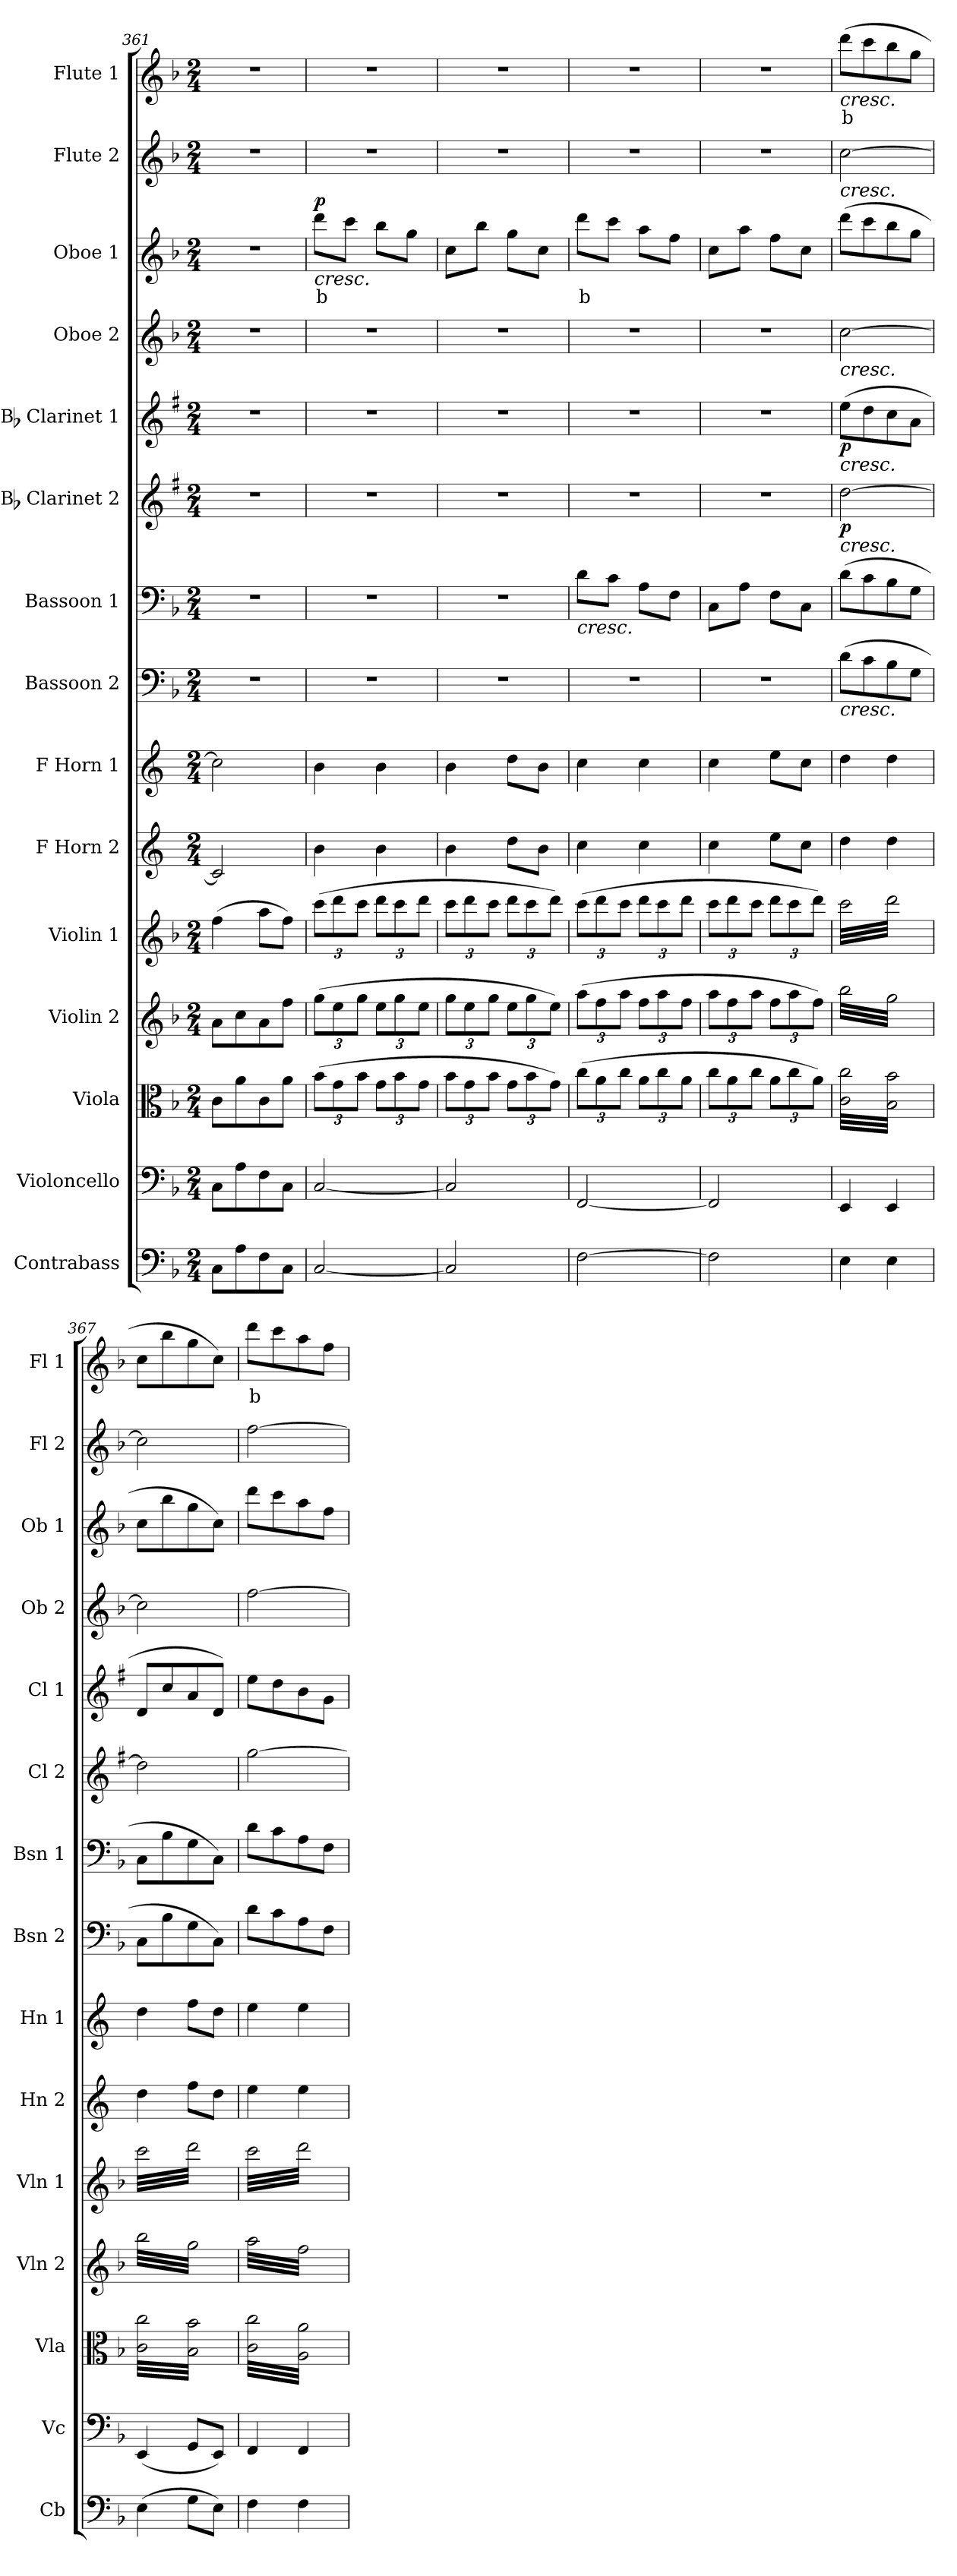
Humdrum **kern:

**kern	**kern	**kern	**kern	**kern	**kern	**kern	**kern	**kern	**kern	**dynam	**kern	**dynam	**kern	**kern	**text	**dynam	**kern	**kern	**text
*part15	*part14	*part13	*part12	*part11	*part10	*part9	*part8	*part7	*part6	*part6	*part5	*part5	*part4	*part3	*part3	*part3	*part2	*part1	*part1
*staff15	*staff14	*staff13	*staff12	*staff11	*staff10	*staff9	*staff8	*staff7	*staff6	*staff6	*staff5	*staff5	*staff4	*staff3	*staff3	*staff3	*staff2	*staff1	*staff1
*I"Contrabass	*I"Violoncello	*I"Viola	*I"Violin 2	*I"Violin 1	*I"F Horn 2	*I"F Horn 1	*I"Bassoon 2	*I"Bassoon 1	*I"Bb Clarinet 2	*	*I"Bb Clarinet 1	*	*I"Oboe 2	*I"Oboe 1	*	*	*I"Flute 2	*I"Flute 1	*
*I'Cb	*I'Vc	*I'Vla	*I'Vln 2	*I'Vln 1	*I'Hn 2	*I'Hn 1	*I'Bsn 2	*I'Bsn 1	*I'Cl 2	*	*I'Cl 1	*	*I'Ob 2	*I'Ob 1	*	*	*I'Fl 2	*I'Fl 1	*
*clefF4	*clefF4	*clefC3	*clefG2	*clefG2	*clefG2	*clefG2	*clefF4	*clefF4	*clefG2	*	*clefG2	*	*clefG2	*clefG2	*	*	*clefG2	*clefG2	*
*ITrd7c12	*	*	*	*	*ITrd4c7	*ITrd4c7	*	*	*ITrd1c2	*	*ITrd1c2	*	*	*	*	*	*	*	*
*k[b-]	*k[b-]	*k[b-]	*k[b-]	*k[b-]	*k[b-]	*k[b-]	*k[b-]	*k[b-]	*k[b-]	*	*k[b-]	*	*k[b-]	*k[b-]	*	*	*k[b-]	*k[b-]	*
*M2/4	*M2/4	*M2/4	*M2/4	*M2/4	*M2/4	*M2/4	*M2/4	*M2/4	*M2/4	*	*M2/4	*	*M2/4	*M2/4	*	*	*M2/4	*M2/4	*
=361	=361	=361	=361	=361	=361	=361	=361	=361	=361	=361	=361	=361	=361	=361	=361	=361	=361	=361	=361
8CC\L	8C\L	8c\L	8a\L	(4ff\	2F/]	2f\]	2r	2r	2r	.	2r	.	2r	2r	.	.	2r	2r	.
8AA\	8A\	8a\	8cc\	.	.	.	.	.	.	.	.	.	.	.	.	.	.	.	.
8FF\	8F\	8c\	8a\	8aa\L	.	.	.	.	.	.	.	.	.	.	.	.	.	.	.
8CC\J	8C\J	8a\J	8ff\J	8ff\J)	.	.	.	.	.	.	.	.	.	.	.	.	.	.	.
=362	=362	=362	=362	=362	=362	=362	=362	=362	=362	=362	=362	=362	=362	=362	=362	=362	=362	=362	=362
*	*	*Xbrackettup	*Xbrackettup	*Xbrackettup	*	*	*	*	*	*	*	*	*	*	*	*	*	*	*
!	!	!	!	!	!	!	!	!	!	!	!	!	!	!LO:TX:b:i:t=cresc.	!	!	!	!	!
!	!	!	!	!	!	!	!	!	!	!	!	!	!	!	!LO:LY:b:color=#FF0000	!LO:DY:b	!	!	!
[2CC/	[2C/	(12b-\L	(12gg\L	(12ccc\L	4e\	4e\	2r	2r	2r	.	2r	.	2r	8ddd\L	b	p	2r	2r	.
.	.	12g\	12ee\	12ddd\	.	.	.	.	.	.	.	.	.	.	.	.	.	.	.
.	.	.	.	.	.	.	.	.	.	.	.	.	.	8ccc\J	.	.	.	.	.
.	.	12b-\J	12gg\J	12ccc\J	.	.	.	.	.	.	.	.	.	.	.	.	.	.	.
.	.	12g\L	12ee\L	12ddd\L	4e\	4e\	.	.	.	.	.	.	.	8bb-\L	.	.	.	.	.
.	.	12b-\	12gg\	12ccc\	.	.	.	.	.	.	.	.	.	.	.	.	.	.	.
.	.	.	.	.	.	.	.	.	.	.	.	.	.	8gg\J	.	.	.	.	.
.	.	12g\J	12ee\J	12ddd\J	.	.	.	.	.	.	.	.	.	.	.	.	.	.	.
=363	=363	=363	=363	=363	=363	=363	=363	=363	=363	=363	=363	=363	=363	=363	=363	=363	=363	=363	=363
2CC/]	2C/]	12b-\L	12gg\L	12ccc\L	4e\	4e\	2r	2r	2r	.	2r	.	2r	8cc\L	.	.	2r	2r	.
.	.	12g\	12ee\	12ddd\	.	.	.	.	.	.	.	.	.	.	.	.	.	.	.
.	.	.	.	.	.	.	.	.	.	.	.	.	.	8bb-\J	.	.	.	.	.
.	.	12b-\J	12gg\J	12ccc\J	.	.	.	.	.	.	.	.	.	.	.	.	.	.	.
.	.	12g\L	12ee\L	12ddd\L	8g\L	8g\L	.	.	.	.	.	.	.	8gg\L	.	.	.	.	.
.	.	12b-\	12gg\	12ccc\	.	.	.	.	.	.	.	.	.	.	.	.	.	.	.
.	.	.	.	.	8e\J	8e\J	.	.	.	.	.	.	.	8cc\J	.	.	.	.	.
.	.	12g\J)	12ee\J)	12ddd\J)	.	.	.	.	.	.	.	.	.	.	.	.	.	.	.
=364	=364	=364	=364	=364	=364	=364	=364	=364	=364	=364	=364	=364	=364	=364	=364	=364	=364	=364	=364
!	!	!	!	!	!	!	!	!LO:TX:b:i:t=cresc.	!	!	!	!	!	!	!	!	!	!	!
!	!	!	!	!	!	!	!	!	!	!	!	!	!	!	!LO:LY:b:color=#FF0000	!	!	!	!
[2FF\	[2FF/	(12cc\L	(12aa\L	(12ccc\L	4f\	4f\	2r	8d\L	2r	.	2r	.	2r	8ddd\L	b	.	2r	2r	.
.	.	12a\	12ff\	12ddd\	.	.	.	.	.	.	.	.	.	.	.	.	.	.	.
.	.	.	.	.	.	.	.	8c\J	.	.	.	.	.	8ccc\J	.	.	.	.	.
.	.	12cc\J	12aa\J	12ccc\J	.	.	.	.	.	.	.	.	.	.	.	.	.	.	.
.	.	12a\L	12ff\L	12ddd\L	4f\	4f\	.	8A\L	.	.	.	.	.	8aa\L	.	.	.	.	.
.	.	12cc\	12aa\	12ccc\	.	.	.	.	.	.	.	.	.	.	.	.	.	.	.
.	.	.	.	.	.	.	.	8F\J	.	.	.	.	.	8ff\J	.	.	.	.	.
.	.	12a\J	12ff\J	12ddd\J	.	.	.	.	.	.	.	.	.	.	.	.	.	.	.
=365	=365	=365	=365	=365	=365	=365	=365	=365	=365	=365	=365	=365	=365	=365	=365	=365	=365	=365	=365
2FF\]	2FF/]	12cc\L	12aa\L	12ccc\L	4f\	4f\	2r	8C\L	2r	.	2r	.	2r	8cc\L	.	.	2r	2r	.
.	.	12a\	12ff\	12ddd\	.	.	.	.	.	.	.	.	.	.	.	.	.	.	.
.	.	.	.	.	.	.	.	8A\J	.	.	.	.	.	8aa\J	.	.	.	.	.
.	.	12cc\J	12aa\J	12ccc\J	.	.	.	.	.	.	.	.	.	.	.	.	.	.	.
.	.	12a\L	12ff\L	12ddd\L	8a\L	8a\L	.	8F\L	.	.	.	.	.	8ff\L	.	.	.	.	.
.	.	12cc\	12aa\	12ccc\	.	.	.	.	.	.	.	.	.	.	.	.	.	.	.
.	.	.	.	.	8f\J	8f\J	.	8C\J	.	.	.	.	.	8cc\J	.	.	.	.	.
.	.	12a\J)	12ff\J)	12ddd\J)	.	.	.	.	.	.	.	.	.	.	.	.	.	.	.
=366	=366	=366	=366	=366	=366	=366	=366	=366	=366	=366	=366	=366	=366	=366	=366	=366	=366	=366	=366
*	*	*brackettup	*brackettup	*brackettup	*	*	*	*	*	*	*	*	*	*	*	*	*	*	*
!	!	!	!	!	!	!	!	!	!	!	!	!	!	!	!	!	!	!LO:TX:b:i:t=cresc.	!
!	!	!	!	!	!	!	!	!	!	!	!	!	!	!	!	!	!LO:TX:b:i:t=cresc.	!	!
!	!	!	!	!	!	!	!	!	!	!	!	!	!LO:TX:b:i:t=cresc.	!	!	!	!	!	!
!	!	!	!	!	!	!	!	!	!	!	!LO:TX:b:i:t=cresc.	!	!	!	!	!	!	!	!
!	!	!	!	!	!	!	!	!	!LO:TX:b:i:t=cresc.	!	!	!	!	!	!	!	!	!	!
!	!	!	!	!	!	!	!LO:TX:b:i:t=cresc.	!	!	!	!	!	!	!	!	!	!	!	!
!	!	!	!	!	!	!	!	!	!	!LO:DY:b	!	!LO:DY:b	!	!	!	!	!	!	!LO:LY:b:color=#FF0000
*	*	*tremolo	*	*	*	*	*	*	*	*	*	*	*	*	*	*	*	*	*
*	*	*	*tremolo	*	*	*	*	*	*	*	*	*	*	*	*	*	*	*	*
*	*	*	*	*tremolo	*	*	*	*	*	*	*	*	*	*	*	*	*	*	*
4EE\	4EE/	(32c\ 32cc\LLL	(32bb-\LLL	(32ccc\LLL	4g\	4g\	(8d\L	(8d\L	[2cc\	p	(8dd\L	p	[2cc\	(8ddd\L	.	.	[2cc\	(8ddd\L	b
.	.	32B-\ 32b-\	32gg\	32ddd\	.	.	.	.	.	.	.	.	.	.	.	.	.	.	.
.	.	32c\ 32cc\	32bb-\	32ccc\	.	.	.	.	.	.	.	.	.	.	.	.	.	.	.
.	.	32B-\ 32b-\	32gg\	32ddd\	.	.	.	.	.	.	.	.	.	.	.	.	.	.	.
.	.	32c\ 32cc\	32bb-\	32ccc\	.	.	8c\	8c\	.	.	8cc\	.	.	8ccc\	.	.	.	8ccc\	.
.	.	32B-\ 32b-\	32gg\	32ddd\	.	.	.	.	.	.	.	.	.	.	.	.	.	.	.
.	.	32c\ 32cc\	32bb-\	32ccc\	.	.	.	.	.	.	.	.	.	.	.	.	.	.	.
.	.	32B-\ 32b-\	32gg\	32ddd\	.	.	.	.	.	.	.	.	.	.	.	.	.	.	.
4EE\	4EE/	32c\ 32cc\	32bb-\	32ccc\	4g\	4g\	8B-\	8B-\	.	.	8b-\	.	.	8bb-\	.	.	.	8bb-\	.
.	.	32B-\ 32b-\	32gg\	32ddd\	.	.	.	.	.	.	.	.	.	.	.	.	.	.	.
.	.	32c\ 32cc\	32bb-\	32ccc\	.	.	.	.	.	.	.	.	.	.	.	.	.	.	.
.	.	32B-\ 32b-\	32gg\	32ddd\	.	.	.	.	.	.	.	.	.	.	.	.	.	.	.
.	.	32c\ 32cc\	32bb-\	32ccc\	.	.	8G\J	8G\J	.	.	8g\J	.	.	8gg\J	.	.	.	8gg\J	.
.	.	32B-\ 32b-\	32gg\	32ddd\	.	.	.	.	.	.	.	.	.	.	.	.	.	.	.
.	.	32c\ 32cc\	32bb-\	32ccc\	.	.	.	.	.	.	.	.	.	.	.	.	.	.	.
.	.	32B-\ 32b-\JJJ	32gg\JJJ	32ddd\JJJ	.	.	.	.	.	.	.	.	.	.	.	.	.	.	.
=367	=367	=367	=367	=367	=367	=367	=367	=367	=367	=367	=367	=367	=367	=367	=367	=367	=367	=367	=367
(4EE\	(4EE/	32c\ 32cc\LLL	32bb-\LLL	32ccc\LLL	4g\	4g\	8C\L	8C\L	2cc\]	.	8c/L	.	2cc\]	8cc\L	.	.	2cc\]	8cc\L	.
.	.	32B-\ 32b-\)	32gg\)	32ddd\)	.	.	.	.	.	.	.	.	.	.	.	.	.	.	.
.	.	32c\ 32cc\	32bb-\	32ccc\	.	.	.	.	.	.	.	.	.	.	.	.	.	.	.
.	.	32B-\ 32b-\)	32gg\)	32ddd\)	.	.	.	.	.	.	.	.	.	.	.	.	.	.	.
.	.	32c\ 32cc\	32bb-\	32ccc\	.	.	8B-\	8B-\	.	.	8b-/	.	.	8bb-\	.	.	.	8bb-\	.
.	.	32B-\ 32b-\)	32gg\)	32ddd\)	.	.	.	.	.	.	.	.	.	.	.	.	.	.	.
.	.	32c\ 32cc\	32bb-\	32ccc\	.	.	.	.	.	.	.	.	.	.	.	.	.	.	.
.	.	32B-\ 32b-\)	32gg\)	32ddd\)	.	.	.	.	.	.	.	.	.	.	.	.	.	.	.
8GG\L	8GG/L	32c\ 32cc\	32bb-\	32ccc\	8b-\L	8b-\L	8G\	8G\	.	.	8g/	.	.	8gg\	.	.	.	8gg\	.
.	.	32B-\ 32b-\)	32gg\)	32ddd\)	.	.	.	.	.	.	.	.	.	.	.	.	.	.	.
.	.	32c\ 32cc\	32bb-\	32ccc\	.	.	.	.	.	.	.	.	.	.	.	.	.	.	.
.	.	32B-\ 32b-\)	32gg\)	32ddd\)	.	.	.	.	.	.	.	.	.	.	.	.	.	.	.
8EE\J)	8EE/J)	32c\ 32cc\	32bb-\	32ccc\	8g\J	8g\J	8C\J)	8C\J)	.	.	8c/J)	.	.	8cc\J)	.	.	.	8cc\J)	.
.	.	32B-\ 32b-\)	32gg\)	32ddd\)	.	.	.	.	.	.	.	.	.	.	.	.	.	.	.
.	.	32c\ 32cc\	32bb-\	32ccc\	.	.	.	.	.	.	.	.	.	.	.	.	.	.	.
.	.	32B-\ 32b-\)JJJ	32gg\)JJJ	32ddd\)JJJ	.	.	.	.	.	.	.	.	.	.	.	.	.	.	.
=368	=368	=368	=368	=368	=368	=368	=368	=368	=368	=368	=368	=368	=368	=368	=368	=368	=368	=368	=368
!	!	!	!	!	!	!	!	!	!	!	!	!	!	!	!	!	!	!	!LO:LY:b:color=#FF0000
4FF\	4FF/	32c\ 32cc\LLL	32aa\LLL	32ccc\LLL	4a\	4a\	8d\L	8d\L	[2ff\	.	8dd\L	.	[2ff\	8ddd\L	.	.	[2ff\	8ddd\L	b
.	.	32A\ 32a\	32ff\	32ddd\	.	.	.	.	.	.	.	.	.	.	.	.	.	.	.
.	.	32c\ 32cc\	32aa\	32ccc\	.	.	.	.	.	.	.	.	.	.	.	.	.	.	.
.	.	32A\ 32a\	32ff\	32ddd\	.	.	.	.	.	.	.	.	.	.	.	.	.	.	.
.	.	32c\ 32cc\	32aa\	32ccc\	.	.	8c\	8c\	.	.	8cc\	.	.	8ccc\	.	.	.	8ccc\	.
.	.	32A\ 32a\	32ff\	32ddd\	.	.	.	.	.	.	.	.	.	.	.	.	.	.	.
.	.	32c\ 32cc\	32aa\	32ccc\	.	.	.	.	.	.	.	.	.	.	.	.	.	.	.
.	.	32A\ 32a\	32ff\	32ddd\	.	.	.	.	.	.	.	.	.	.	.	.	.	.	.
4FF\	4FF/	32c\ 32cc\	32aa\	32ccc\	4a\	4a\	8A\	8A\	.	.	8a\	.	.	8aa\	.	.	.	8aa\	.
.	.	32A\ 32a\	32ff\	32ddd\	.	.	.	.	.	.	.	.	.	.	.	.	.	.	.
.	.	32c\ 32cc\	32aa\	32ccc\	.	.	.	.	.	.	.	.	.	.	.	.	.	.	.
.	.	32A\ 32a\	32ff\	32ddd\	.	.	.	.	.	.	.	.	.	.	.	.	.	.	.
.	.	32c\ 32cc\	32aa\	32ccc\	.	.	8F\J	8F\J	.	.	8f\J	.	.	8ff\J	.	.	.	8ff\J	.
.	.	32A\ 32a\	32ff\	32ddd\	.	.	.	.	.	.	.	.	.	.	.	.	.	.	.
.	.	32c\ 32cc\	32aa\	32ccc\	.	.	.	.	.	.	.	.	.	.	.	.	.	.	.
.	.	32A\ 32a\JJJ	32ff\JJJ	32ddd\JJJ	.	.	.	.	.	.	.	.	.	.	.	.	.	.	.
*	*	*	*	*Xtremolo	*	*	*	*	*	*	*	*	*	*	*	*	*	*	*
*	*	*	*Xtremolo	*	*	*	*	*	*	*	*	*	*	*	*	*	*	*	*
*	*	*Xtremolo	*	*	*	*	*	*	*	*	*	*	*	*	*	*	*	*	*
.	.	.	.	.	.	.	.	.	.	.	.	.	.	.	.	.	.	.	.
.	.	.	.	.	.	.	.	.	.	.	.	.	.	.	.	.	.	.	.
.	.	.	.	.	.	.	.	.	.	.	.	.	.	.	.	.	.	.	.
.	.	.	.	.	.	.	.	.	.	.	.	.	.	.	.	.	.	.	.
.	.	.	.	.	.	.	.	.	.	.	.	.	.	.	.	.	.	.	.
.	.	.	.	.	.	.	.	.	.	.	.	.	.	.	.	.	.	.	.
.	.	.	.	.	.	.	.	.	.	.	.	.	.	.	.	.	.	.	.
.	.	.	.	.	.	.	.	.	.	.	.	.	.	.	.	.	.	.	.
=	=	=	=	=	=	=	=	=	=	=	=	=	=	=	=	=	=	=	=
*-	*-	*-	*-	*-	*-	*-	*-	*-	*-	*-	*-	*-	*-	*-	*-	*-	*-	*-	*-
